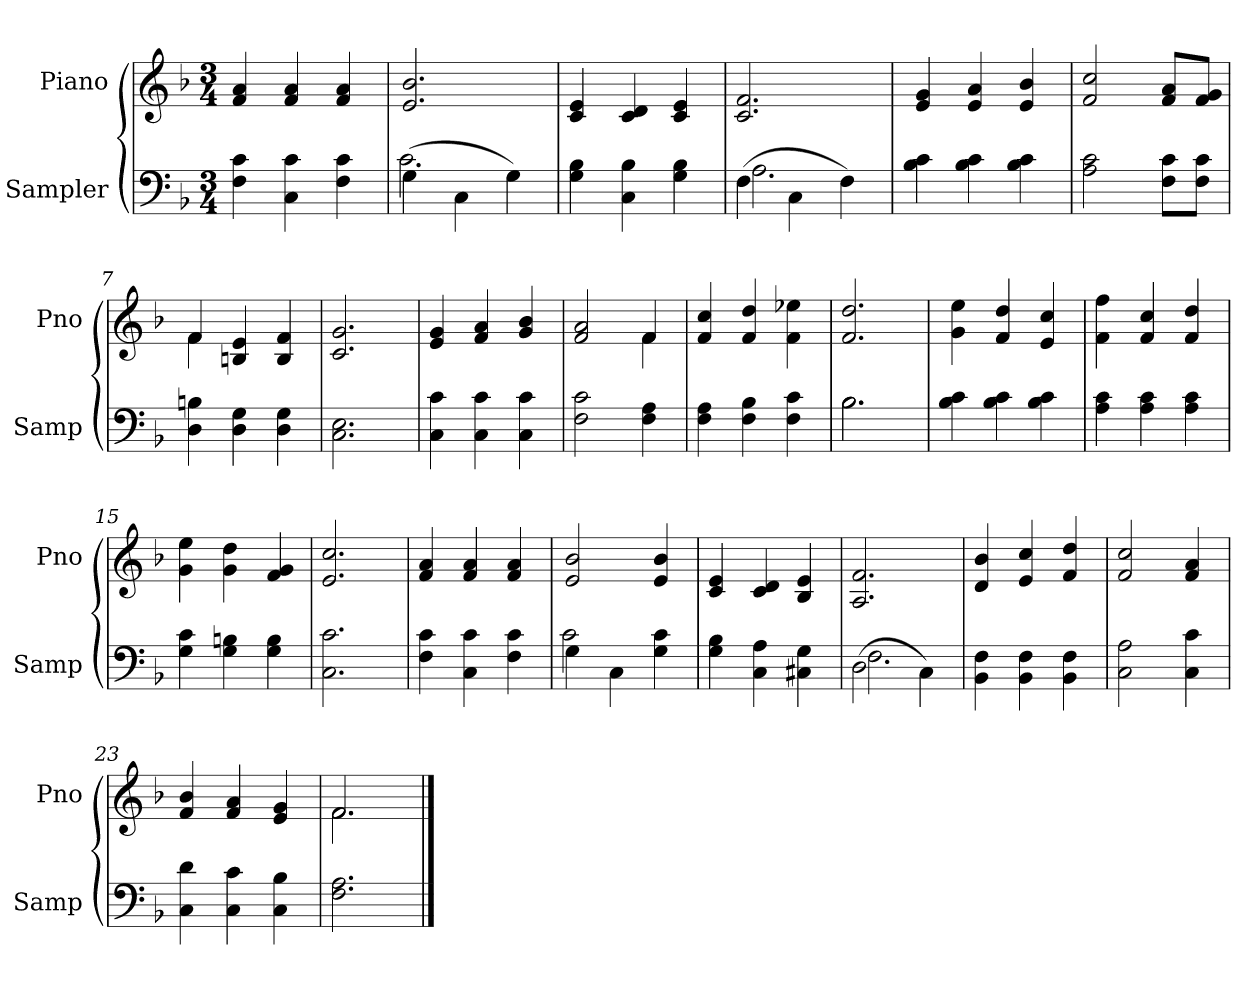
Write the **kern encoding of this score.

**kern	**kern
*part2	*part1
*staff2	*staff1
*I"Sampler	*I"Piano
*I'Samp	*I'Pno
*clefF4	*clefG2
*k[b-]	*k[b-]
*F:	*F:
*M3/4	*M3/4
=1	=1
4F 4c	4f 4a
4C 4c	4f 4a
4F 4c	4f 4a
=2	=2
*^	*
(4G\	2.c	2.e 2.b-
4C\	.	.
4G\)	.	.
*v	*v	*
=3	=3
4G 4B-	4c 4e
4C 4B-	4c 4d
4G 4B-	4c 4e
=4	=4
*^	*
(4F\	2.A	2.c 2.f
4C\	.	.
4F\)	.	.
*v	*v	*
=5	=5
4B- 4c	4e 4g
4B- 4c	4e 4a
4B- 4c	4e 4b-
=6	=6
2A 2c	2f 2cc
8F\ 8c\L	8f/ 8a/L
8F\ 8c\J	8f/ 8g/J
=7	=7
*	*^
4D 4Bn	4f/	4f
4D 4G	4Bn 4e	2ryy
4D 4G	4B 4f	.
*	*v	*v
=8	=8
2.C 2.E	2.c 2.g
=9	=9
4C 4c	4e 4g
4C 4c	4f 4a
4C 4c	4g 4b-
=10	=10
*	*^
2F 2c	2f 2a	2ryy
4F 4A	4f/	4f
*	*v	*v
=11	=11
4F 4A	4f 4cc
4F 4B-	4f 4dd
4F 4c	4f 4ee-X
=12	=12
*^	*
2.B-\	2.B-	2.f 2.dd
*v	*v	*
=13	=13
4B- 4c	4g 4ee
4B- 4c	4f 4dd
4B- 4c	4e 4cc
=14	=14
4A 4c	4f 4ff
4A 4c	4f 4cc
4A 4c	4f 4dd
=15	=15
4G 4c	4g 4ee
4G 4Bn	4g 4dd
4G 4B	4f 4g
=16	=16
2.C 2.c	2.e 2.cc
=17	=17
4F 4c	4f 4a
4C 4c	4f 4a
4F 4c	4f 4a
=18	=18
*^	*
4G\	2c	2e 2b-
4C\	.	.
4G 4c	4ryy	4e 4b-
*v	*v	*
=19	=19
4G 4B-	4c 4e
4C 4A	4c 4d
4C#X 4G	4B- 4e
=20	=20
*^	*
(2D\	2.F	2.A 2.f
4C\)	.	.
*v	*v	*
=21	=21
4BB- 4F	4d 4b-
4BB- 4F	4e 4cc
4BB- 4F	4f 4dd
=22	=22
2C 2A	2f 2cc
4C 4c	4f 4a
=23	=23
4C 4d	4f 4b-
4C 4c	4f 4a
4C 4B-	4e 4g
=24	=24
*	*^
2.F 2.A	2.f/	2.f
*	*v	*v
==	==
*-	*-
